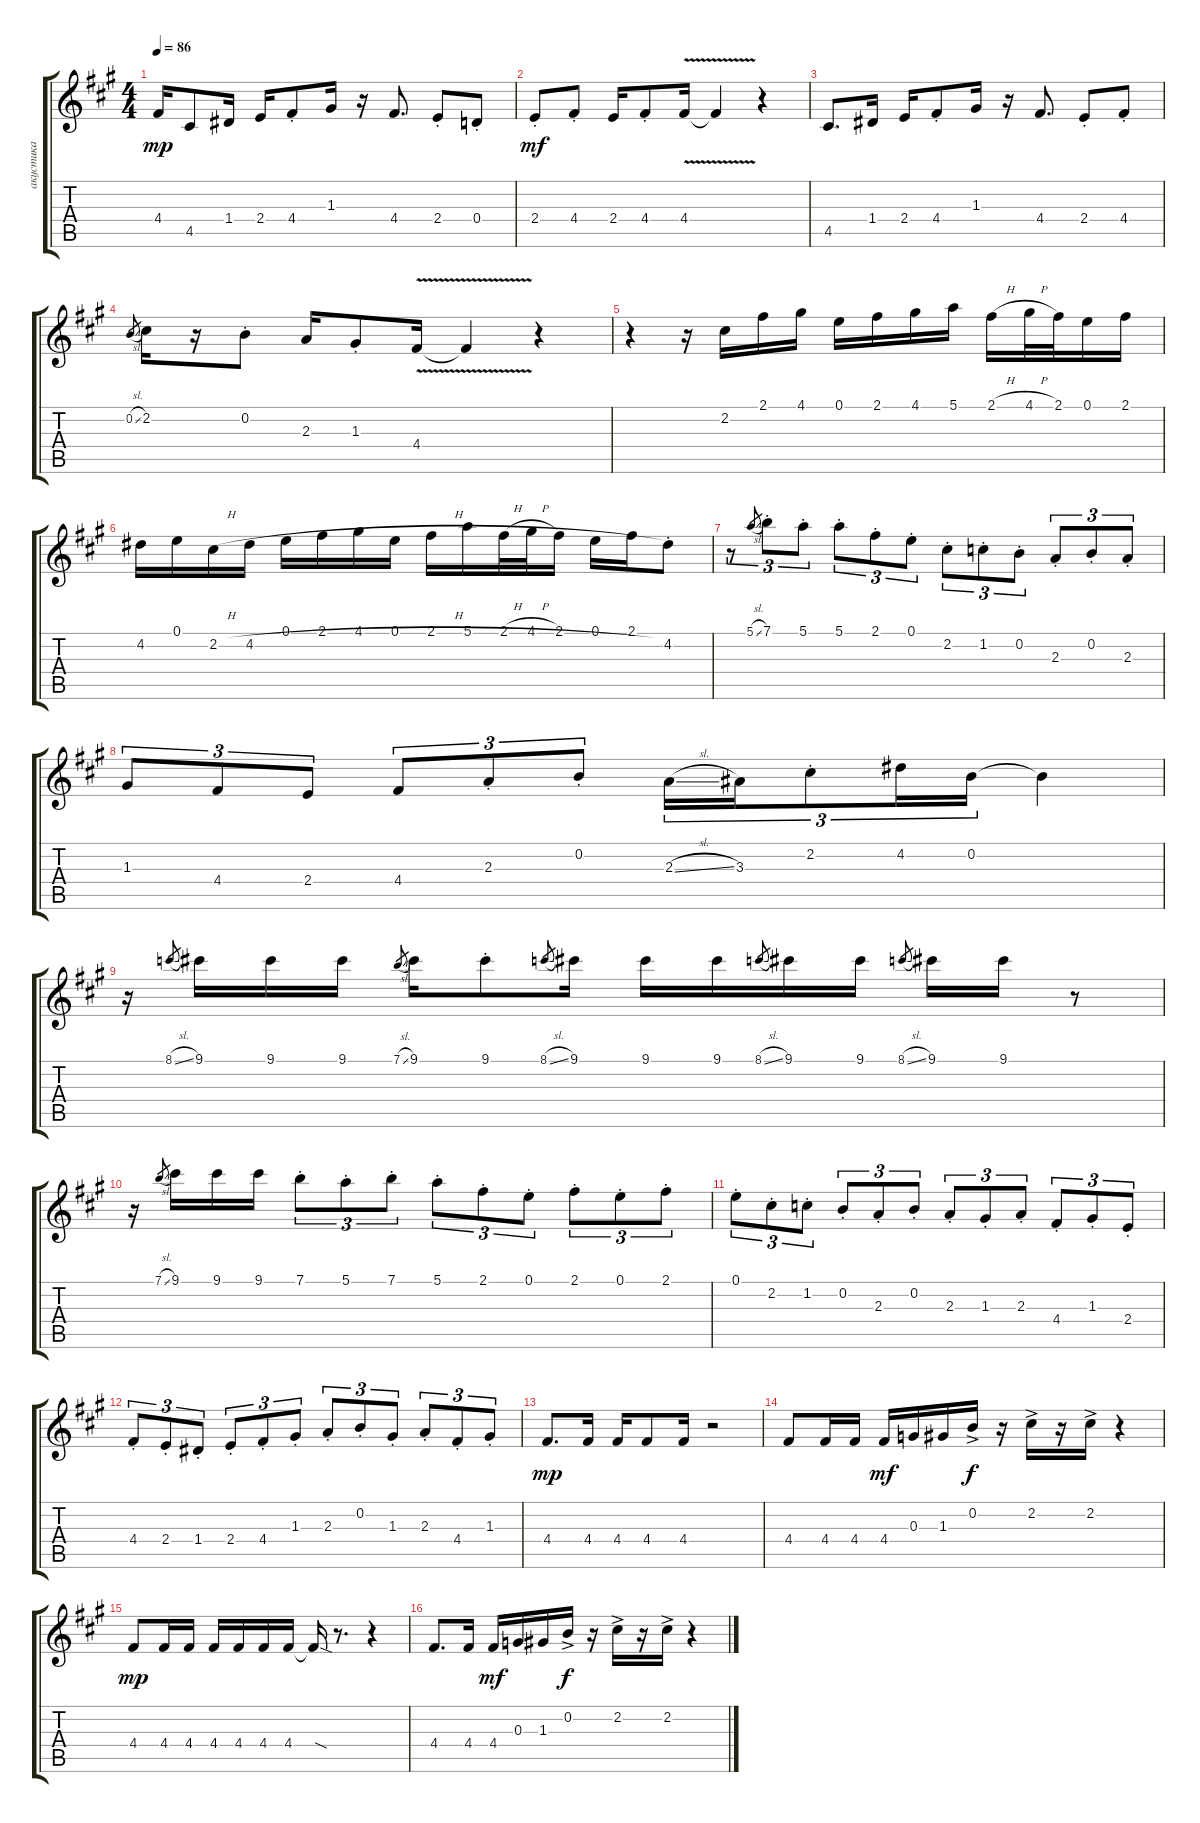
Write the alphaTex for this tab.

\track ("акустика" "акустика") {instrument acousticguitarsteel}
\staff {score tabs}
\tuning (E4 B3 G3 D3 A2 E2) {hide}
\ts (4 4)
\tempo 86
\clef g2
\ks f#minor
4.4.16{dy mp} 4.5.8 1.4.16 2.4.16 4.4{st}.8 1.3.16 r.16 4.4.8{d} 2.4{st}.8 0.4{st}.8 |
2.4{st}.8{dy mf} 4.4{st}.8 2.4.16 4.4{st}.8 4.4{v}.16 4.4{t}.4 r.4 |
4.5.8{d} 1.4.16 2.4.16 4.4{st}.8 1.3.16 r.16 4.4.8{d} 2.4{st}.8 4.4{st}.8 |
0.2{sl}.8{gr} 2.2.16 r.16 0.2{st}.8 2.3.16 1.3{st}.8 4.4{v}.16 4.4{t}.4 r.4 |
r.4 r.16 2.2.16 2.1.16 4.1.16 0.1.16 2.1.16 4.1.16 5.1.16 2.1{h}.16 4.1{h}.32 2.1.32 0.1.16 2.1.16 |
4.2.16 0.1.16 2.2{h}.16 4.2{h}.16 0.1.16 2.1.16 4.1.16 0.1.16 2.1.16 5.1.16 2.1{h}.32 4.1{h}.32 2.1.16 0.1.16 2.1.16 4.2{st}.8 |
r.8{tu (3 2)} 5.1{sl}.8{gr} 7.1{st}.8{tu (3 2)} 5.1{st}.8{tu (3 2)} 5.1{st}.8{tu (3 2)} 2.1{st}.8{tu (3 2)} 0.1{st}.8{tu (3 2)} 2.2{st}.8{tu (3 2)} 1.2{st}.8{tu (3 2)} 0.2{st}.8{tu (3 2)} 2.3{st}.8{tu (3 2)} 0.2{st}.8{tu (3 2)} 2.3{st}.8{tu (3 2)} |
1.3.8{tu (3 2)} 4.4.8{tu (3 2)} 2.4.8{tu (3 2)} 4.4.8{tu (3 2)} 2.3{st}.8{tu (3 2)} 0.2{st}.8{tu (3 2)} 2.3{sl}.16{tu (3 2)} 3.3.16{tu (3 2)} 2.2{st}.8{tu (3 2)} 4.2.16{tu (3 2)} 0.2.16{tu (3 2)} 0.2{t}.4 |
r.16 8.1{sl}.8{gr} 9.1.16 9.1.16 9.1.16 7.1{sl}.8{gr} 9.1.16 9.1{st}.8 8.1{sl}.8{gr} 9.1.16 9.1.16 9.1.16 8.1{sl}.8{gr} 9.1.16 9.1.16 8.1{sl}.8{gr} 9.1.16 9.1.16 r.8 |
r.16 7.1{sl}.8{gr} 9.1.16 9.1.16 9.1.16 7.1{st}.8{tu (3 2)} 5.1{st}.8{tu (3 2)} 7.1{st}.8{tu (3 2)} 5.1{st}.8{tu (3 2)} 2.1{st}.8{tu (3 2)} 0.1{st}.8{tu (3 2)} 2.1{st}.8{tu (3 2)} 0.1{st}.8{tu (3 2)} 2.1{st}.8{tu (3 2)} |
0.1{st}.8{tu (3 2)} 2.2{st}.8{tu (3 2)} 1.2{st}.8{tu (3 2)} 0.2{st}.8{tu (3 2)} 2.3{st}.8{tu (3 2)} 0.2{st}.8{tu (3 2)} 2.3{st}.8{tu (3 2)} 1.3{st}.8{tu (3 2)} 2.3{st}.8{tu (3 2)} 4.4{st}.8{tu (3 2)} 1.3{st}.8{tu (3 2)} 2.4{st}.8{tu (3 2)} |
4.4{st}.8{tu (3 2)} 2.4{st}.8{tu (3 2)} 1.4{st}.8{tu (3 2)} 2.4{st}.8{tu (3 2)} 4.4{st}.8{tu (3 2)} 1.3{st}.8{tu (3 2)} 2.3{st}.8{tu (3 2)} 0.2{st}.8{tu (3 2)} 1.3{st}.8{tu (3 2)} 2.3{st}.8{tu (3 2)} 4.4{st}.8{tu (3 2)} 1.3{st}.8{tu (3 2)} |
4.4.8{d dy mp} 4.4.16 4.4.16 4.4.8 4.4.16 r.2 |
4.4.8 4.4.16 4.4.16 4.4.16{dy mf} 0.3.16 1.3.16 0.2{ac}.16{dy f} r.16 2.2{ac}.16 r.16 2.2{ac}.16 r.4 |
4.4.8{dy mp} 4.4.16 4.4.16 4.4.16 4.4.16 4.4.16 4.4.16 4.4{sod t}.16 r.8{d} r.4 |
4.4.8{d} 4.4.16 4.4.16{dy mf} 0.3.16 1.3.16 0.2{ac}.16{dy f} r.16 2.2{ac}.16 r.16 2.2{ac}.16 r.4
